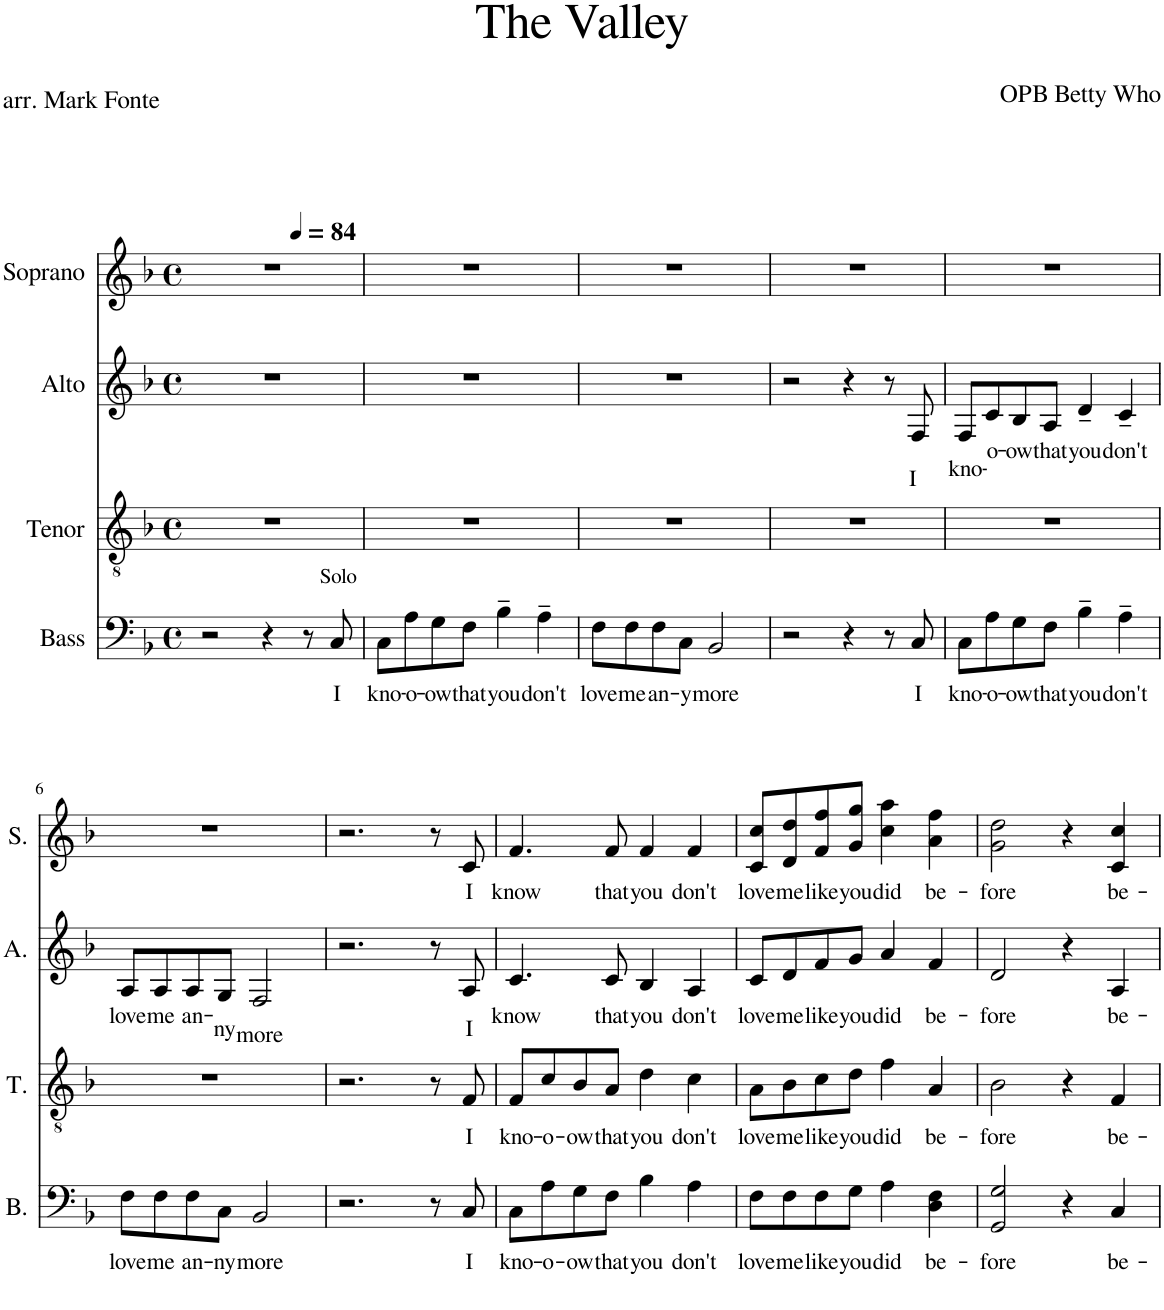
**kern	**text	**kern	**text	**kern	**text	**kern	**text
*part4	*part4	*part3	*part3	*part2	*part2	*part1	*part1
*staff4	*staff4	*staff3	*staff3	*staff2	*staff2	*staff1	*staff1
*I"Bass	*	*I"Tenor	*	*I"Alto	*	*I"Soprano	*
*I'B.	*	*I'T.	*	*I'A.	*	*I'S.	*
*clefF4	*	*clefGv2	*	*clefG2	*	*clefG2	*
*k[b-]	*	*k[b-]	*	*k[b-]	*	*k[b-]	*
*M4/4	*	*M4/4	*	*M4/4	*	*M4/4	*
*met(c)	*	*met(c)	*	*met(c)	*	*met(c)	*
=1	=1	=1	=1	=1	=1	=1	=1
*	*	*	*	*	*	*^	*
2r	.	1r	.	1r	.	1r	2..ryy	.
4r	.	.	.	.	.	.	.	.
8r	.	.	.	.	.	.	.	.
*	*	*	*	*	*	*MM84	*	*
!LO:TX:a:t=Solo	!	!	!	!	!	!	!	!
!	!LO:LY:b	!	!	!	!	!	!	!
8C/	I	.	.	.	.	.	8ryy	.
=2	=2	=2	=2	=2	=2	=2	=2	=2
!	!LO:LY:b	!	!	!	!	!	!	!
*	*	*	*	*	*	*v	*v	*
8C\L	kno-	1r	.	1r	.	1r	.
!	!LO:LY:b	!	!	!	!	!	!
8A\	-o-	.	.	.	.	.	.
!	!LO:LY:b	!	!	!	!	!	!
8G\	-ow	.	.	.	.	.	.
!	!LO:LY:b	!	!	!	!	!	!
8F\J	that	.	.	.	.	.	.
!	!LO:LY:b	!	!	!	!	!	!
4B-~\	you	.	.	.	.	.	.
!	!LO:LY:b	!	!	!	!	!	!
4A~\	don't	.	.	.	.	.	.
=3	=3	=3	=3	=3	=3	=3	=3
!	!LO:LY:b	!	!	!	!	!	!
8F\L	love	1r	.	1r	.	1r	.
!	!LO:LY:b	!	!	!	!	!	!
8F\	me	.	.	.	.	.	.
!	!LO:LY:b	!	!	!	!	!	!
8F\	an-	.	.	.	.	.	.
!	!LO:LY:b	!	!	!	!	!	!
8C\J	-y	.	.	.	.	.	.
!	!LO:LY:b	!	!	!	!	!	!
2BB-/	more	.	.	.	.	.	.
=4	=4	=4	=4	=4	=4	=4	=4
2r	.	1r	.	2r	.	1r	.
4r	.	.	.	4r	.	.	.
8r	.	.	.	8r	.	.	.
!	!LO:LY:b	!	!	!	!LO:LY:b	!	!
8C/	I	.	.	8F/	I	.	.
=5	=5	=5	=5	=5	=5	=5	=5
!	!LO:LY:b	!	!	!	!LO:LY:b	!	!
8C\L	kno-	1r	.	8F/L	kno-	1r	.
!	!LO:LY:b	!	!	!	!LO:LY:b	!	!
8A\	-o-	.	.	8c/	-o-	.	.
!	!LO:LY:b	!	!	!	!LO:LY:b	!	!
8G\	-ow	.	.	8B-/	-ow	.	.
!	!LO:LY:b	!	!	!	!LO:LY:b	!	!
8F\J	that	.	.	8A/J	that	.	.
!	!LO:LY:b	!	!	!	!LO:LY:b	!	!
4B-~\	you	.	.	4d~/	you	.	.
!	!LO:LY:b	!	!	!	!LO:LY:b	!	!
4A~\	don't	.	.	4c~/	don't	.	.
!!LO:LB:g=z
=6	=6	=6	=6	=6	=6	=6	=6
!	!LO:LY:b	!	!	!	!LO:LY:b	!	!
8F\L	love	1r	.	8A/L	love	1r	.
!	!LO:LY:b	!	!	!	!LO:LY:b	!	!
8F\	me	.	.	8A/	me	.	.
!	!LO:LY:b	!	!	!	!LO:LY:b	!	!
8F\	an-	.	.	8A/	an-	.	.
!	!LO:LY:b	!	!	!	!LO:LY:b	!	!
8C\J	-ny	.	.	8G/J	-ny	.	.
!	!LO:LY:b	!	!	!	!LO:LY:b	!	!
2BB-/	more	.	.	2F/	more	.	.
=7	=7	=7	=7	=7	=7	=7	=7
2.r	.	2.r	.	2.r	.	2.r	.
8r	.	8r	.	8r	.	8r	.
!	!LO:LY:b	!	!LO:LY:b	!	!LO:LY:b	!	!LO:LY:b
8C/	I	8F/	I	8A/	I	8c/	I
=8	=8	=8	=8	=8	=8	=8	=8
!	!LO:LY:b	!	!LO:LY:b	!	!LO:LY:b	!	!LO:LY:b
8C\L	kno-	8F/L	kno-	4.c/	know	4.f/	know
!	!LO:LY:b	!	!LO:LY:b	!	!	!	!
8A\	-o-	8c/	-o-	.	.	.	.
!	!LO:LY:b	!	!LO:LY:b	!	!	!	!
8G\	-ow	8B-/	-ow	.	.	.	.
!	!LO:LY:b	!	!LO:LY:b	!	!LO:LY:b	!	!LO:LY:b
8F\J	that	8A/J	that	8c/	that	8f/	that
!	!LO:LY:b	!	!LO:LY:b	!	!LO:LY:b	!	!LO:LY:b
4B-\	you	4d\	you	4B-/	you	4f/	you
!	!LO:LY:b	!	!LO:LY:b	!	!LO:LY:b	!	!LO:LY:b
4A\	don't	4c\	don't	4A/	don't	4f/	don't
=9	=9	=9	=9	=9	=9	=9	=9
!	!LO:LY:b	!	!LO:LY:b	!	!LO:LY:b	!	!LO:LY:b
8F\L	love	8A\L	love	8c/L	love	8c/ 8cc/L	love
!	!LO:LY:b	!	!LO:LY:b	!	!LO:LY:b	!	!LO:LY:b
8F\	me	8B-\	me	8d/	me	8d/ 8dd/	me
!	!LO:LY:b	!	!LO:LY:b	!	!LO:LY:b	!	!LO:LY:b
8F\	like	8c\	like	8f/	like	8f/ 8ff/	like
!	!LO:LY:b	!	!LO:LY:b	!	!LO:LY:b	!	!LO:LY:b
8G\J	you	8d\J	you	8g/J	you	8g/ 8gg/J	you
!	!LO:LY:b	!	!LO:LY:b	!	!LO:LY:b	!	!LO:LY:b
4A\	did	4f\	did	4a/	did	4cc\ 4aa\	did
!	!LO:LY:b	!	!LO:LY:b	!	!LO:LY:b	!	!LO:LY:b
4D\ 4F\	be-	4A/	be-	4f/	be-	4a\ 4ff\	be-
=10	=10	=10	=10	=10	=10	=10	=10
!	!LO:LY:b	!	!LO:LY:b	!	!LO:LY:b	!	!LO:LY:b
2GG/ 2G/	-fore	2B-\	-fore	2d/	-fore	2g\ 2dd\	-fore
4r	.	4r	.	4r	.	4r	.
!	!LO:LY:b	!	!LO:LY:b	!	!LO:LY:b	!	!LO:LY:b
4C/	be-	4F/	be-	4A/	be-	4c/ 4cc/	be-
=	=	=	=	=	=	=	=
*-	*-	*-	*-	*-	*-	*-	*-
